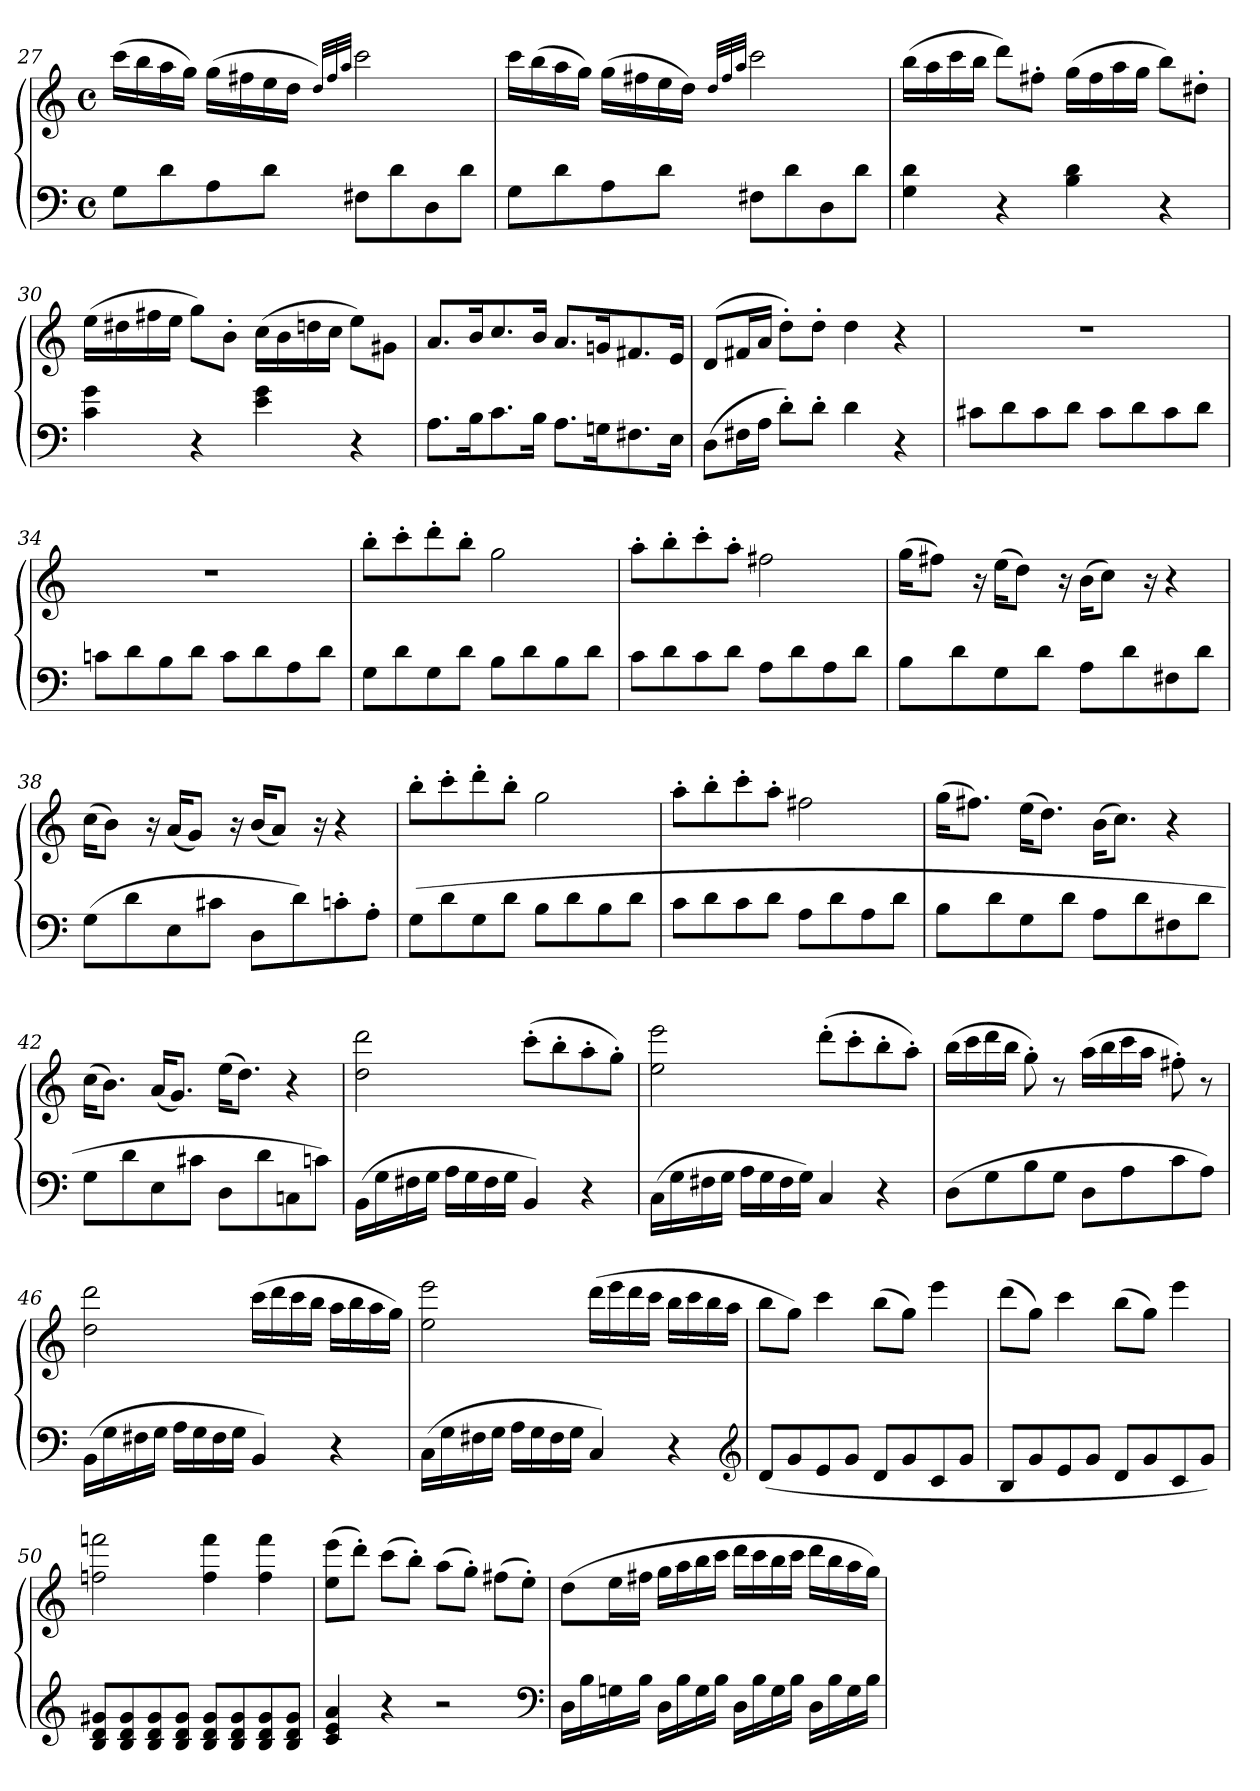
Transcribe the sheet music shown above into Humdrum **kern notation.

**kern	**kern
*part1	*part1
*staff2	*staff1
*clefF4	*clefG2
*k[]	*k[]
*C:	*C:
*M4/4	*M4/4
*met(c)	*met(c)
=27	=27
8G\L	(16ccc\LL
.	16bb\
8d\	16aa\
.	16gg\JJ)
8A\	(16gg\LL
.	16ff#X\
8d\J	16ee\
.	16dd\JJ
.	32qdd/LLL)
.	32qff#/
.	32qaa/JJJ
8F#X\L	2ccc\
8d\	.
8D\	.
8d\J	.
=28	=28
8G\L	16ccc\LL
.	(16bb\
8d\	16aa\
.	16gg\JJ)
8A\	(16gg\LL
.	16ff#X\
8d\J	16ee\
.	16dd\JJ)
.	32qdd/LLL
.	32qff#/
.	32qaa/JJJ
8F#X\L	2ccc\
8d\	.
8D\	.
8d\J	.
=29	=29
4G\ 4d\	(16bb\LL
.	16aa\
.	16ccc\
.	16bb\JJ
4r	8ddd\L)
.	8ff#X'\J
4B\ 4d\	(16gg\LL
.	16ff#\
.	16aa\
.	16gg\JJ
4r	8bb\L)
.	8dd#X'\J
=30	=30
4c\ 4g\	(16ee\LL
.	16dd#X\
.	16ff#X\
.	16ee\JJ
4r	8gg\L)
.	8b'\J
4e\ 4g\	(16cc\LL
.	16b\
.	16ddn\
.	16cc\JJ
4r	8ee\L)
.	8g#X\J
=31	=31
8.A\L	8.a/L
16B\K	16b/K
8.c\	8.cc/
16B\Jk	16b/Jk
8.A\L	8.a/L
16Gn\K	16gn/K
8.F#X\	8.f#X/
16E\Jk	16e/Jk
=32	=32
(8D\L	(8d/L
16F#X\L	16f#X/L
16A\JJ	16a/JJ
8d'\L)	8dd'\L)
8d'\J	8dd'\J
4d\	4dd\
4r	4r
=33	=33
8c#X\L	1r
8d\	.
8c#\	.
8d\J	.
8c#\L	.
8d\	.
8c#\	.
8d\J	.
=34	=34
8cn\L	1r
8d\	.
8B\	.
8d\J	.
8c\L	.
8d\	.
8A\	.
8d\J	.
=35	=35
8G\L	8bb'\L
8d\	8ccc'\
8G\	8ddd'\
8d\J	8bb'\J
8B\L	2gg\
8d\	.
8B\	.
8d\J	.
=36	=36
8c\L	8aa'\L
8d\	8bb'\
8c\	8ccc'\
8d\J	8aa'\J
8A\L	2ff#X\
8d\	.
8A\	.
8d\J	.
=37	=37
8B\L	(16gg\KL
.	8ff#X\J)
8d\	.
.	16r
8G\	(16ee\KL
.	8dd\J)
8d\J	.
.	16r
8A\L	(16b\KL
.	8cc\J)
8d\	.
.	16r
8F#X\	4r
8d\J	.
=38	=38
(8G\L	(16cc\KL
.	8b\J)
8d\	.
.	16r
8E\	(16a/KL
.	8g/J)
8c#X\J	.
.	16r
8D\L	(16b/KL
.	8a/J)
8d\)	.
.	16r
8cn'\	4r
8A'\J	.
=39	=39
(8G\L	8bb'\L
8d\	8ccc'\
8G\	8ddd'\
8d\J	8bb'\J
8B\L	2gg\
8d\	.
8B\	.
8d\J	.
=40	=40
8c\L	8aa'\L
8d\	8bb'\
8c\	8ccc'\
8d\J	8aa'\J
8A\L	2ff#X\
8d\	.
8A\	.
8d\J	.
=41	=41
8B\L	(16gg\KL
.	8.ff#X\J)
8d\	.
8G\	(16ee\KL
.	8.dd\J)
8d\J	.
8A\L	(16b\KL
.	8.cc\J)
8d\	.
8F#X\	4r
8d\J	.
=42	=42
8G\L	(16cc\KL
.	8.b\J)
8d\	.
8E\	(16a/KL
.	8.g/J)
8c#X\J	.
8D\L	(16ee\KL
.	8.dd\J)
8d\	.
8Cn\	4r
8cn\J)	.
=43	=43
(16BB\LL	2dd\ 2ddd\
16G\	.
16F#X\	.
16G\JJ	.
16A\LL	.
16G\	.
16F#\	.
16G\JJ	.
4BB/)	(8ccc'\L
.	8bb'\
4r	8aa'\
.	8gg'\J)
=44	=44
(16C\LL	2ee\ 2eee\
16G\	.
16F#X\	.
16G\JJ	.
16A\LL	.
16G\	.
16F#\	.
16G\JJ)	.
4C/	(8ddd'\L
.	8ccc'\
4r	8bb'\
.	8aa'\J)
=45	=45
(8D\L	(16bb\LL
.	16ccc\
8G\	16ddd\
.	16bb\JJ
8B\	8gg'\)
8G\J	8r
8D\L	(16aa\LL
.	16bb\
8A\	16ccc\
.	16aa\JJ
8c\	8ff#X'\)
8A\J)	8r
=46	=46
(16BB\LL	2dd\ 2ddd\
16G\	.
16F#X\	.
16G\JJ	.
16A\LL	.
16G\	.
16F#\	.
16G\JJ	.
4BB/)	(16ccc\LL
.	16ddd\
.	16ccc\
.	16bb\JJ
4r	16aa\LL
.	16bb\
.	16aa\
.	16gg\JJ)
=47	=47
(16C\LL	2ee\ 2eee\
16G\	.
16F#X\	.
16G\JJ	.
16A\LL	.
16G\	.
16F#\	.
16G\JJ	.
4C/)	(16ddd\LL
.	16eee\
.	16ddd\
.	16ccc\JJ
4r	16bb\LL
.	16ccc\
.	16bb\
.	16aa\JJ
*clefG2	*
=48	=48
(8d/L	8bb\L
8g/	8gg\J)
8e/	4ccc\
8g/J	.
8d/L	(8bb\L
8g/	8gg\J)
8c/	4eee\
8g/J	.
=49	=49
8B/L	(8ddd\L
8g/	8gg\J)
8e/	4ccc\
8g/J	.
8d/L	(8bb\L
8g/	8gg\J)
8c/	4eee\
8g/J)	.
=50	=50
8B/ 8d/ 8g#X/L	2ffn\ 2fffn\
8B/ 8d/ 8g#/	.
8B/ 8d/ 8g#/	.
8B/ 8d/ 8g#/J	.
8B/ 8d/ 8g#/L	4ff\ 4fff\
8B/ 8d/ 8g#/	.
8B/ 8d/ 8g#/	4ff\ 4fff\
8B/ 8d/ 8g#/J	.
=51	=51
4c/ 4e/ 4a/	(8ee\ 8eee\L
.	8ddd'\J)
4r	(8ccc\L
.	8bb'\J)
2r	(8aa\L
.	8gg'\J)
.	(8ff#X\L
.	8ee'\J)
*clefF4	*
=52	=52
16D\LL	(8dd\L
16B\	.
16Gn\	16ee\L
16B\JJ	16ff#X\JJ
16D\LL	16gg\LL
16B\	16aa\
16G\	16bb\
16B\JJ	16ccc\JJ
16D\LL	16ddd\LL
16B\	16ccc\
16G\	16bb\
16B\JJ	16ccc\JJ
16D\LL	16ddd\LL
16B\	16bb\
16G\	16aa\
16B\JJ	16gg\JJ)
=	=
*-	*-
